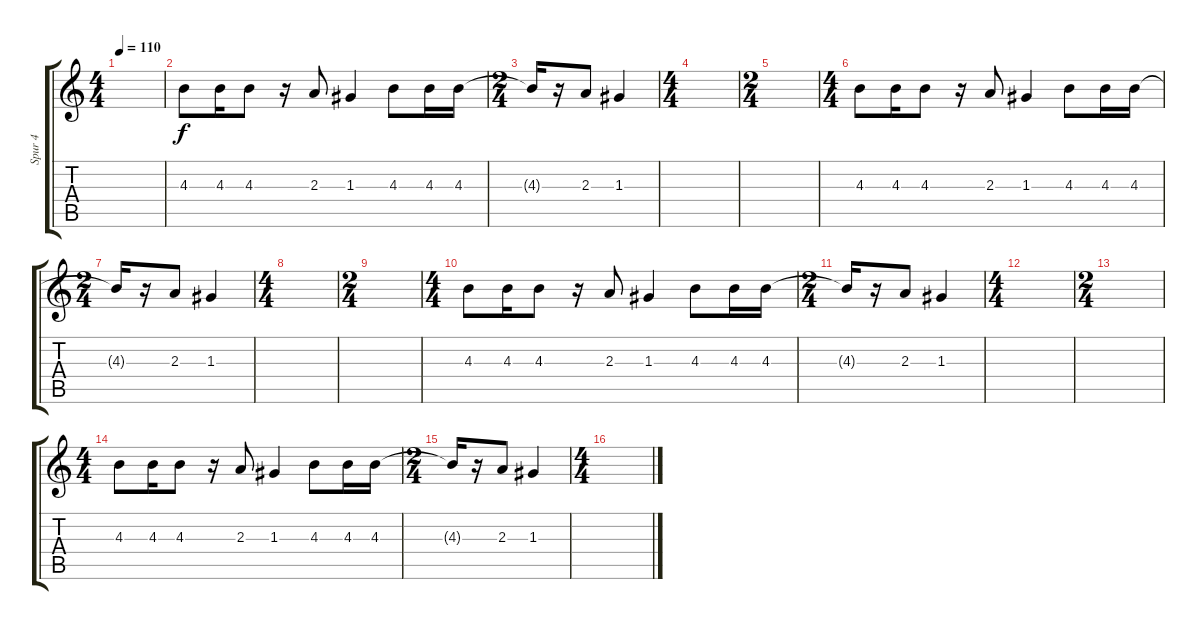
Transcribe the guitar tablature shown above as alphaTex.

\track ("Spur 4" "Spur 4") {instrument overdrivenguitar}
\staff {score tabs}
\tuning (E4 B3 G3 D3 A2 E2) {hide}
\ts (4 4)
\tempo 110
\clef g2
\ks c
|
4.3.8 4.3.16 4.3.8 r.16 2.3.8 1.3.4 4.3.8 4.3.16 4.3.16 |
\ts (2 4)
4.3{t}.16 r.16 2.3.8 1.3.4 |
\ts (4 4)
|
\ts (2 4)
|
\ts (4 4)
4.3.8 4.3.16 4.3.8 r.16 2.3.8 1.3.4 4.3.8 4.3.16 4.3.16 |
\ts (2 4)
4.3{t}.16 r.16 2.3.8 1.3.4 |
\ts (4 4)
|
\ts (2 4)
|
\ts (4 4)
4.3.8 4.3.16 4.3.8 r.16 2.3.8 1.3.4 4.3.8 4.3.16 4.3.16 |
\ts (2 4)
4.3{t}.16 r.16 2.3.8 1.3.4 |
\ts (4 4)
|
\ts (2 4)
|
\ts (4 4)
4.3.8 4.3.16 4.3.8 r.16 2.3.8 1.3.4 4.3.8 4.3.16 4.3.16 |
\ts (2 4)
4.3{t}.16 r.16 2.3.8 1.3.4 |
\ts (4 4)
